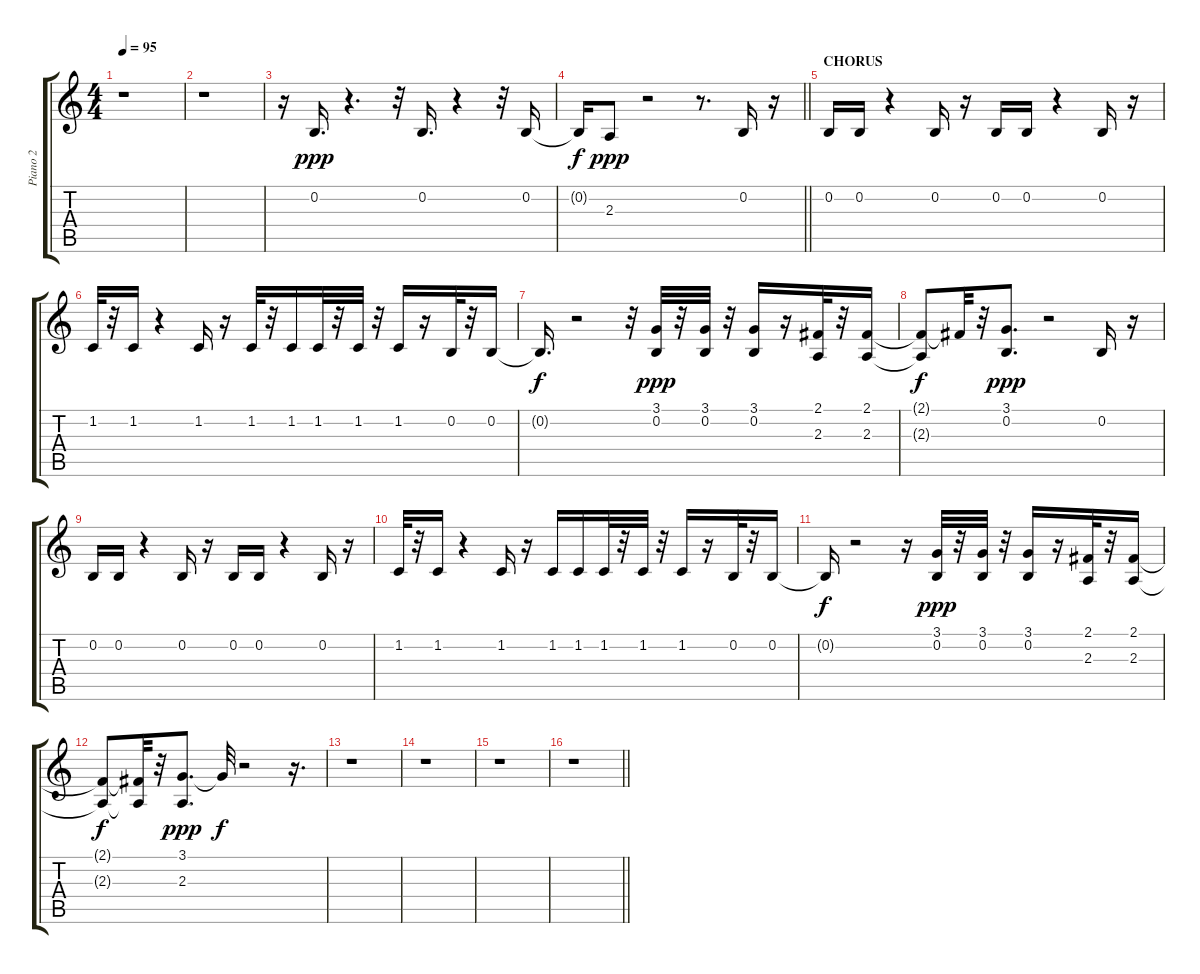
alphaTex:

\track ("Piano 2" "Piano 2") {instrument brightacousticpiano}
\staff {score tabs}
\tuning (E4 B3 G3 D3 A2 E2) {hide}
\ts (4 4)
\tempo 95
\clef g2
\ks c
r.1{dy ppp} |
r.1 |
r.16 0.2.16{d} r.4{d} r.32 0.2.16{d} r.4 r.32 0.2.16 |
\barLineRight lightlight
0.2{t}.16{dy f} 2.3.8{dy ppp} r.2 r.8{d} 0.2.16 r.16 |
\section ("" "CHORUS")
0.2.16 0.2.16 r.4 0.2.16 r.16 0.2.16 0.2.16 r.4 0.2.16 r.16 |
1.2.32 r.32 1.2.16 r.4 1.2.16 r.16 1.2.32 r.32 1.2.16 1.2.32 r.32 1.2.32 r.32 1.2.16 r.16 0.2.32 r.32 0.2.16 |
0.2{t}.16{d dy f} r.2 r.32 (3.1 0.2).32{dy ppp} r.32 (3.1 0.2).32 r.32 (3.1 0.2).16 r.16 (2.1 2.3).32 r.32 (2.1 2.3).16 |
(2.1{t} 2.3{t}).8{dy f} 2.1{t}.32 r.32 (3.1 0.2).8{d dy ppp} r.2 0.2.16 r.16 |
0.2.16 0.2.16 r.4 0.2.16 r.16 0.2.16 0.2.16 r.4 0.2.16 r.16 |
1.2.32 r.32 1.2.16 r.4 1.2.16 r.16 1.2.16 1.2.16 1.2.32 r.32 1.2.32 r.32 1.2.16 r.16 0.2.32 r.32 0.2.16 |
0.2{t}.16{dy f} r.2 r.16 (3.1 0.2).32{dy ppp} r.32 (3.1 0.2).32 r.32 (3.1 0.2).16 r.16 (2.1 2.3).32 r.32 (2.1 2.3).16 |
(2.1{t} 2.3{t}).8{dy f} (2.1{t} 2.3{t}).32 r.32 (3.1 2.3).8{d dy ppp} 3.1{t}.32{dy f} r.2 r.16{d} |
r.1 |
r.1 |
r.1 |
\barLineRight lightlight
r.1
